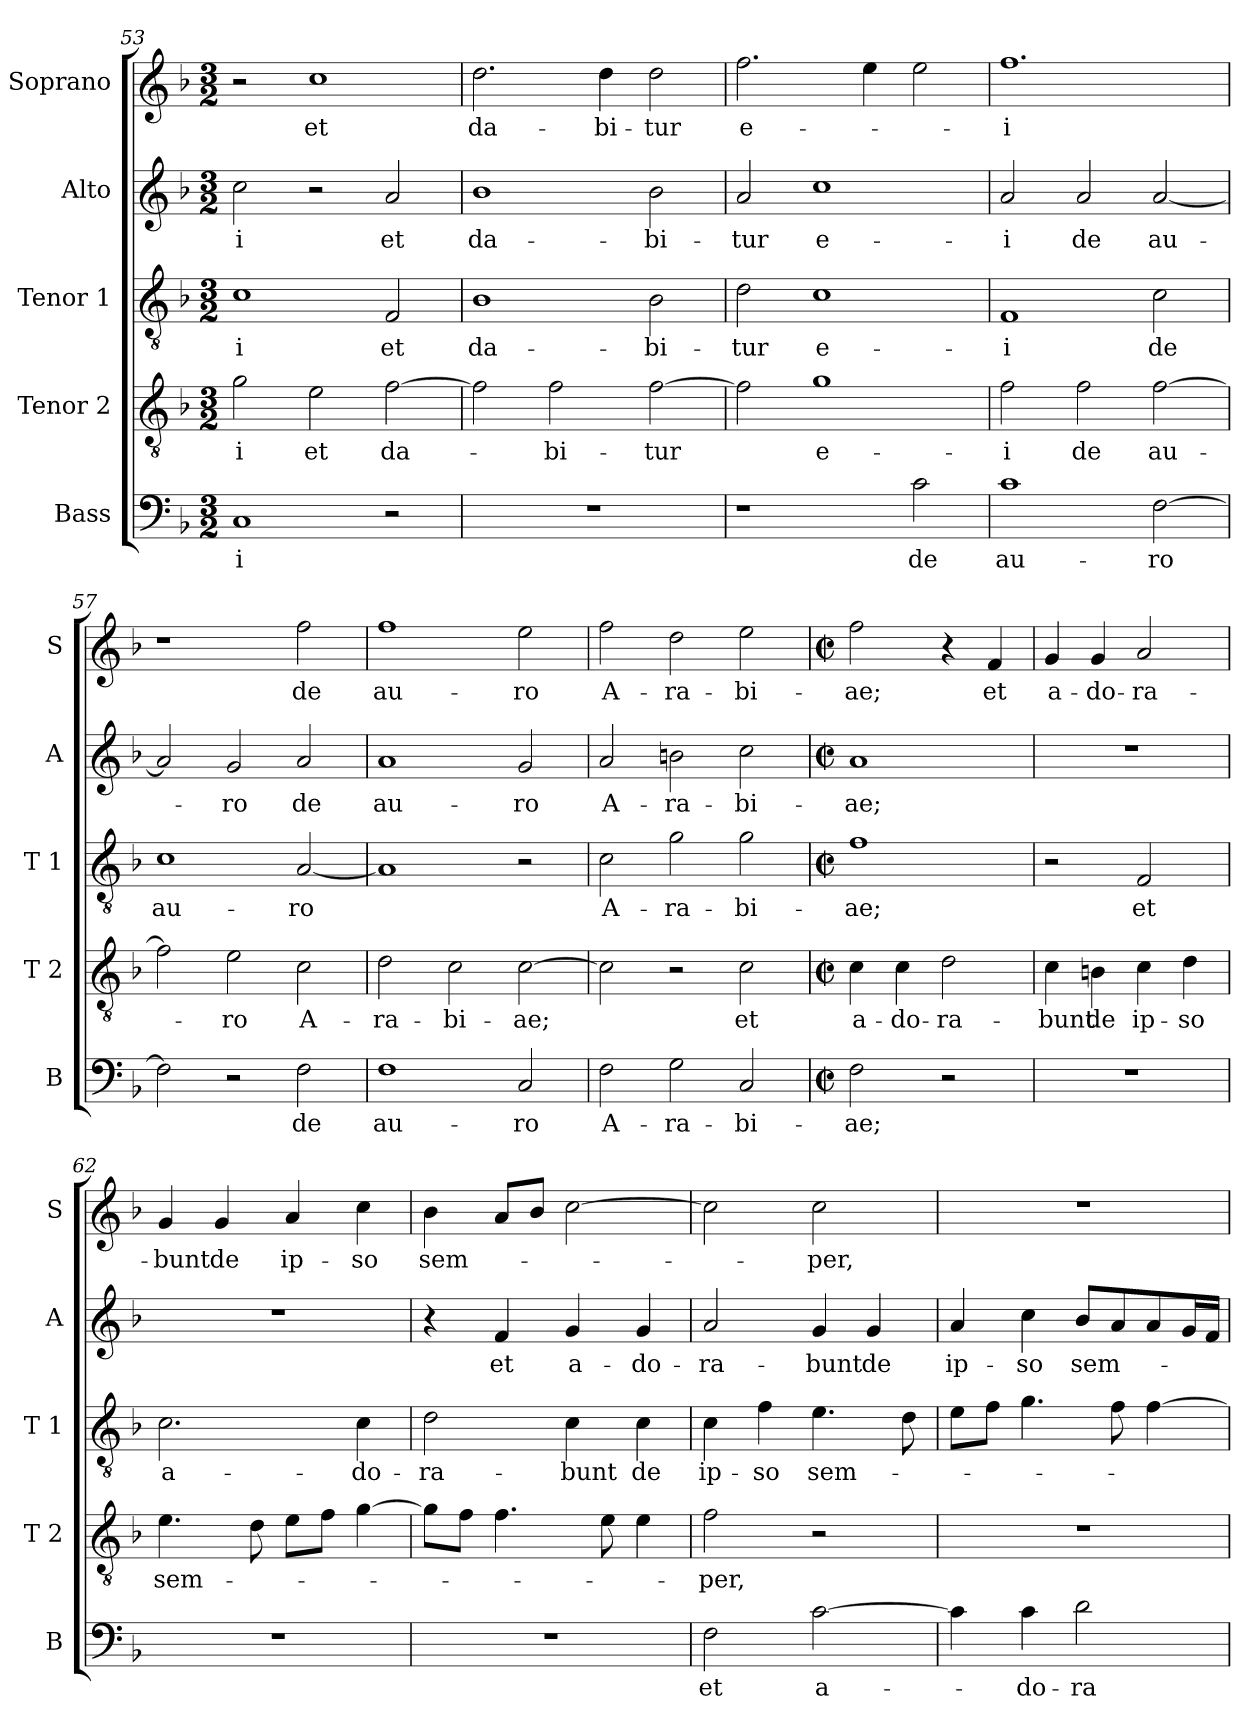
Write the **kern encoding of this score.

**kern	**text	**kern	**text	**kern	**text	**kern	**text	**kern	**text
*part5	*part5	*part4	*part4	*part3	*part3	*part2	*part2	*part1	*part1
*staff5	*staff5	*staff4	*staff4	*staff3	*staff3	*staff2	*staff2	*staff1	*staff1
*I"Bass	*	*I"Tenor 2	*	*I"Tenor 1	*	*I"Alto	*	*I"Soprano	*
*I'B	*	*I'T 2	*	*I'T 1	*	*I'A	*	*I'S	*
!!LO:LB:g=z
*clefF4	*	*clefGv2	*	*clefGv2	*	*clefG2	*	*clefG2	*
*k[b-]	*	*k[b-]	*	*k[b-]	*	*k[b-]	*	*k[b-]	*
*F:	*	*F:	*	*F:	*	*F:	*	*F:	*
*M3/2	*	*M3/2	*	*M3/2	*	*M3/2	*	*M3/2	*
=53	=53	=53	=53	=53	=53	=53	=53	=53	=53
1C	-i	2g\	-i	1c	-i	2cc\	-i	2r	.
.	.	2e\	et	.	.	2r	.	1cc	et
2r	.	[2f\	da-	2F/	et	2a/	et	.	.
=54	=54	=54	=54	=54	=54	=54	=54	=54	=54
1.r	.	2f\]	.	1B-	da-	1b-	da-	2.dd\	da-
.	.	2f\	-bi-	.	.	.	.	.	.
.	.	.	.	.	.	.	.	4dd\	-bi-
.	.	[2f\	-tur	2B-\	-bi-	2b-\	-bi-	2dd\	-tur
=55	=55	=55	=55	=55	=55	=55	=55	=55	=55
1r	.	2f\]	.	2d\	-tur	2a/	-tur	2.ff\	e-
.	.	1g	e-	1c	e-	1cc	e-	.	.
.	.	.	.	.	.	.	.	4ee\	.
2c\	de	.	.	.	.	.	.	2ee\	.
=56	=56	=56	=56	=56	=56	=56	=56	=56	=56
1c	au-	2f\	-i	1F	-i	2a/	-i	1.ff	-i
.	.	2f\	de	.	.	2a/	de	.	.
[2F\	-ro	[2f\	au-	2c\	de	[2a/	au-	.	.
!!LO:PB:g=z
=57	=57	=57	=57	=57	=57	=57	=57	=57	=57
2F\]	.	2f\]	.	1c	au-	2a/]	.	1r	.
2r	.	2e\	-ro	.	.	2g/	-ro	.	.
2F\	de	2c\	A-	[2A/	-ro	2a/	de	2ff\	de
=58	=58	=58	=58	=58	=58	=58	=58	=58	=58
1F	au-	2d\	-ra-	1A]	.	1a	au-	1ff	au-
.	.	2c\	-bi-	.	.	.	.	.	.
2C/	-ro	[2c\	-ae;	2r	.	2g/	-ro	2ee\	-ro
=59	=59	=59	=59	=59	=59	=59	=59	=59	=59
2F\	A-	2c\]	.	2c\	A-	2a/	A-	2ff\	A-
2G\	-ra-	2r	.	2g\	-ra-	2bn\	-ra-	2dd\	-ra-
2C/	-bi-	2c\	et	2g\	-bi-	2cc\	-bi-	2ee\	-bi-
=60	=60	=60	=60	=60	=60	=60	=60	=60	=60
*M2/2	*	*M2/2	*	*M2/2	*	*M2/2	*	*M2/2	*
*met(c|)	*	*met(c|)	*	*met(c|)	*	*met(c|)	*	*met(c|)	*
2F\	-ae;	4c\	a-	1f	-ae;	1a	-ae;	2ff\	-ae;
.	.	4c\	-do-	.	.	.	.	.	.
2r	.	2d\	-ra-	.	.	.	.	4r	.
.	.	.	.	.	.	.	.	4f/	et
=61	=61	=61	=61	=61	=61	=61	=61	=61	=61
1r	.	4c\	-bunt	2r	.	1r	.	4g/	a-
.	.	4Bn\	de	.	.	.	.	4g/	-do-
.	.	4c\	ip-	2F/	et	.	.	2a/	-ra-
.	.	4d\	-so	.	.	.	.	.	.
!!LO:LB:g=z
=62	=62	=62	=62	=62	=62	=62	=62	=62	=62
1r	.	4.e\	sem-	2.c\	a-	1r	.	4g/	-bunt
.	.	.	.	.	.	.	.	4g/	de
.	.	8d\	.	.	.	.	.	.	.
.	.	8e\L	.	.	.	.	.	4a/	ip-
.	.	8f\J	.	.	.	.	.	.	.
.	.	[4g\	.	4c\	-do-	.	.	4cc\	-so
=63	=63	=63	=63	=63	=63	=63	=63	=63	=63
1r	.	8g\L]	.	2d\	-ra-	4r	.	4b-\	sem-
.	.	8f\J	.	.	.	.	.	.	.
.	.	4.f\	.	.	.	4f/	et	8a/L	.
.	.	.	.	.	.	.	.	8b-/J	.
.	.	.	.	4c\	-bunt	4g/	a-	[2cc\	.
.	.	8e\	.	.	.	.	.	.	.
.	.	4e\	.	4c\	de	4g/	-do-	.	.
=64	=64	=64	=64	=64	=64	=64	=64	=64	=64
2F\	et	2f\	-per,	4c\	ip-	2a/	-ra-	2cc\]	.
.	.	.	.	4f\	-so	.	.	.	.
[2c\	a-	2r	.	4.e\	sem-	4g/	-bunt	2cc\	-per,
.	.	.	.	.	.	4g/	de	.	.
.	.	.	.	8d\	.	.	.	.	.
=65	=65	=65	=65	=65	=65	=65	=65	=65	=65
4c\]	.	1r	.	8e\L	.	4a/	ip-	1r	.
.	.	.	.	8f\J	.	.	.	.	.
4c\	-do-	.	.	4.g\	.	4cc\	-so	.	.
2d\	-ra-	.	.	.	.	8b-/L	sem-	.	.
.	.	.	.	8f\	.	8a/	.	.	.
.	.	.	.	[4f\	.	8a/	.	.	.
.	.	.	.	.	.	16g/L	.	.	.
.	.	.	.	.	.	16f/JJ	.	.	.
=	=	=	=	=	=	=	=	=	=
*-	*-	*-	*-	*-	*-	*-	*-	*-	*-
